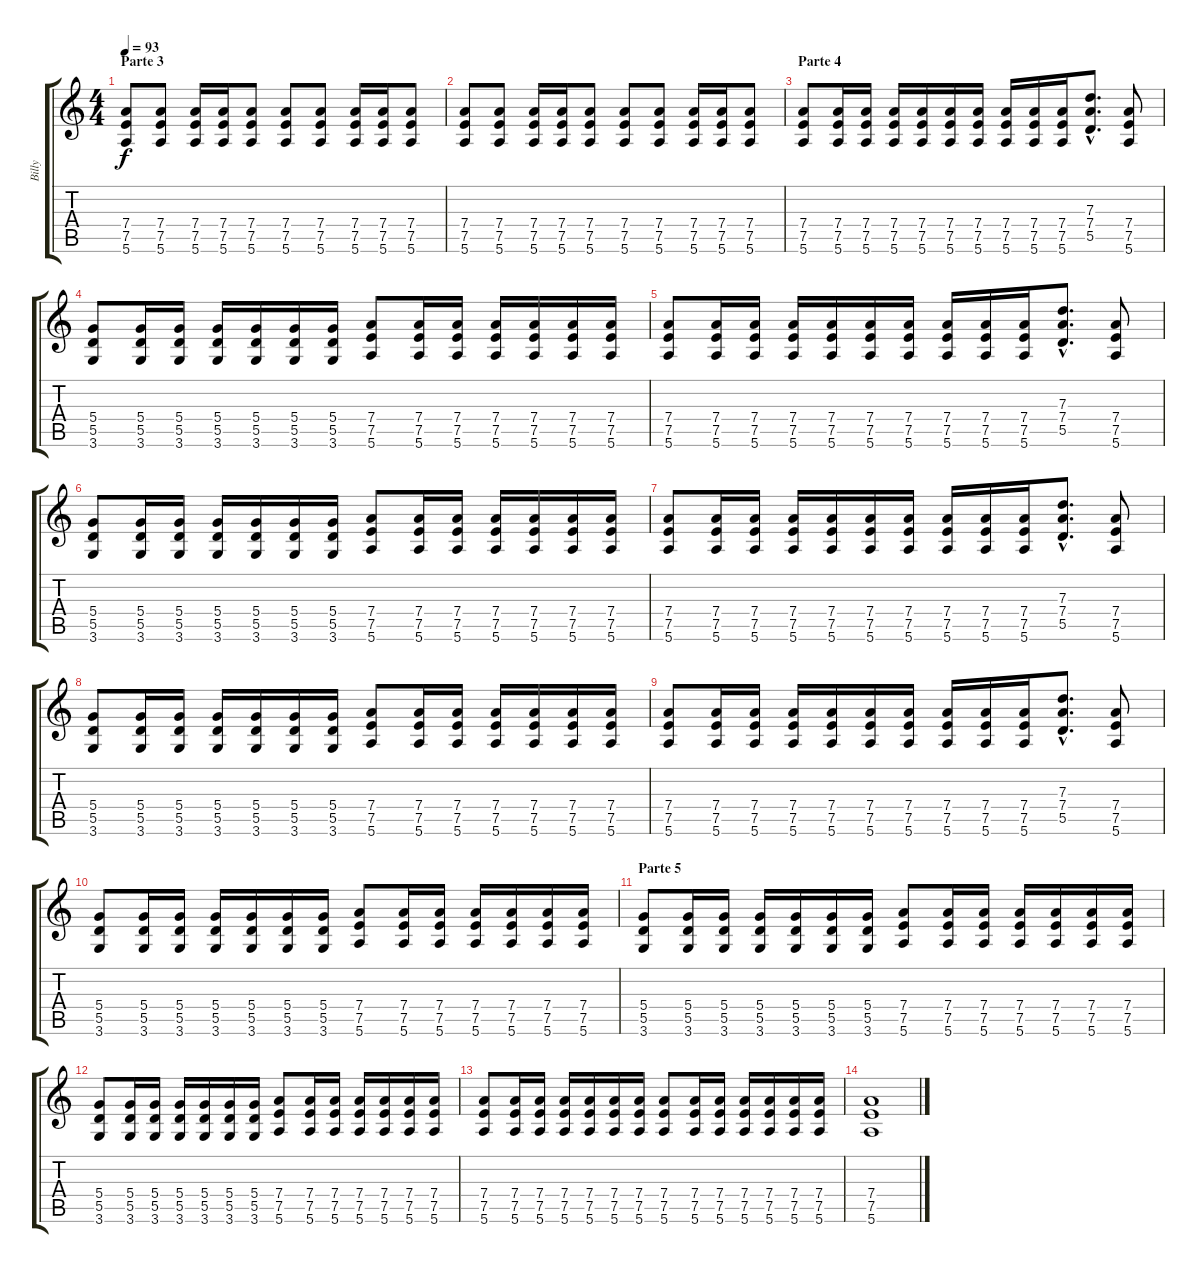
\track ("Billy" "Billy") {instrument distortionguitar}
\staff {score tabs}
\tuning (E4 B3 G3 D3 A2 E2) {hide}
\ts (4 4)
\section ("" "Parte 3")
\tempo 93
\clef g2
\ks c
(7.4 7.5 5.6).8{dy f} (7.4 7.5 5.6).8 (7.4 7.5 5.6).16 (7.4 7.5 5.6).16 (7.4 7.5 5.6).8 (7.4 7.5 5.6).8 (7.4 7.5 5.6).8 (7.4 7.5 5.6).16 (7.4 7.5 5.6).16 (7.4 7.5 5.6).8 |
(7.4 7.5 5.6).8 (7.4 7.5 5.6).8 (7.4 7.5 5.6).16 (7.4 7.5 5.6).16 (7.4 7.5 5.6).8 (7.4 7.5 5.6).8 (7.4 7.5 5.6).8 (7.4 7.5 5.6).16 (7.4 7.5 5.6).16 (7.4 7.5 5.6).8 |
\section ("" "Parte 4")
(7.4 7.5 5.6).8 (7.4 7.5 5.6).16 (7.4 7.5 5.6).16 (7.4 7.5 5.6).16 (7.4 7.5 5.6).16 (7.4 7.5 5.6).16 (7.4 7.5 5.6).16 (7.4 7.5 5.6).16 (7.4 7.5 5.6).16 (7.4 7.5 5.6).16 (7.3{hac} 7.4{hac} 5.5{hac}).8{d} (7.4 7.5 5.6).8 |
(5.4 5.5 3.6).8 (5.4 5.5 3.6).16 (5.4 5.5 3.6).16 (5.4 5.5 3.6).16 (5.4 5.5 3.6).16 (5.4 5.5 3.6).16 (5.4 5.5 3.6).16 (7.4 7.5 5.6).8 (7.4 7.5 5.6).16 (7.4 7.5 5.6).16 (7.4 7.5 5.6).16 (7.4 7.5 5.6).16 (7.4 7.5 5.6).16 (7.4 7.5 5.6).16 |
(7.4 7.5 5.6).8 (7.4 7.5 5.6).16 (7.4 7.5 5.6).16 (7.4 7.5 5.6).16 (7.4 7.5 5.6).16 (7.4 7.5 5.6).16 (7.4 7.5 5.6).16 (7.4 7.5 5.6).16 (7.4 7.5 5.6).16 (7.4 7.5 5.6).16 (7.3{hac} 7.4{hac} 5.5{hac}).8{d} (7.4 7.5 5.6).8 |
(5.4 5.5 3.6).8 (5.4 5.5 3.6).16 (5.4 5.5 3.6).16 (5.4 5.5 3.6).16 (5.4 5.5 3.6).16 (5.4 5.5 3.6).16 (5.4 5.5 3.6).16 (7.4 7.5 5.6).8 (7.4 7.5 5.6).16 (7.4 7.5 5.6).16 (7.4 7.5 5.6).16 (7.4 7.5 5.6).16 (7.4 7.5 5.6).16 (7.4 7.5 5.6).16 |
(7.4 7.5 5.6).8 (7.4 7.5 5.6).16 (7.4 7.5 5.6).16 (7.4 7.5 5.6).16 (7.4 7.5 5.6).16 (7.4 7.5 5.6).16 (7.4 7.5 5.6).16 (7.4 7.5 5.6).16 (7.4 7.5 5.6).16 (7.4 7.5 5.6).16 (7.3{hac} 7.4{hac} 5.5{hac}).8{d} (7.4 7.5 5.6).8 |
(5.4 5.5 3.6).8 (5.4 5.5 3.6).16 (5.4 5.5 3.6).16 (5.4 5.5 3.6).16 (5.4 5.5 3.6).16 (5.4 5.5 3.6).16 (5.4 5.5 3.6).16 (7.4 7.5 5.6).8 (7.4 7.5 5.6).16 (7.4 7.5 5.6).16 (7.4 7.5 5.6).16 (7.4 7.5 5.6).16 (7.4 7.5 5.6).16 (7.4 7.5 5.6).16 |
(7.4 7.5 5.6).8 (7.4 7.5 5.6).16 (7.4 7.5 5.6).16 (7.4 7.5 5.6).16 (7.4 7.5 5.6).16 (7.4 7.5 5.6).16 (7.4 7.5 5.6).16 (7.4 7.5 5.6).16 (7.4 7.5 5.6).16 (7.4 7.5 5.6).16 (7.3{hac} 7.4{hac} 5.5{hac}).8{d} (7.4 7.5 5.6).8 |
(5.4 5.5 3.6).8 (5.4 5.5 3.6).16 (5.4 5.5 3.6).16 (5.4 5.5 3.6).16 (5.4 5.5 3.6).16 (5.4 5.5 3.6).16 (5.4 5.5 3.6).16 (7.4 7.5 5.6).8 (7.4 7.5 5.6).16 (7.4 7.5 5.6).16 (7.4 7.5 5.6).16 (7.4 7.5 5.6).16 (7.4 7.5 5.6).16 (7.4 7.5 5.6).16 |
\section ("" "Parte 5")
(5.4 5.5 3.6).8 (5.4 5.5 3.6).16 (5.4 5.5 3.6).16 (5.4 5.5 3.6).16 (5.4 5.5 3.6).16 (5.4 5.5 3.6).16 (5.4 5.5 3.6).16 (7.4 7.5 5.6).8 (7.4 7.5 5.6).16 (7.4 7.5 5.6).16 (7.4 7.5 5.6).16 (7.4 7.5 5.6).16 (7.4 7.5 5.6).16 (7.4 7.5 5.6).16 |
(5.4 5.5 3.6).8 (5.4 5.5 3.6).16 (5.4 5.5 3.6).16 (5.4 5.5 3.6).16 (5.4 5.5 3.6).16 (5.4 5.5 3.6).16 (5.4 5.5 3.6).16 (7.4 7.5 5.6).8 (7.4 7.5 5.6).16 (7.4 7.5 5.6).16 (7.4 7.5 5.6).16 (7.4 7.5 5.6).16 (7.4 7.5 5.6).16 (7.4 7.5 5.6).16 |
(7.4 7.5 5.6).8 (7.4 7.5 5.6).16 (7.4 7.5 5.6).16 (7.4 7.5 5.6).16 (7.4 7.5 5.6).16 (7.4 7.5 5.6).16 (7.4 7.5 5.6).16 (7.4 7.5 5.6).8 (7.4 7.5 5.6).16 (7.4 7.5 5.6).16 (7.4 7.5 5.6).16 (7.4 7.5 5.6).16 (7.4 7.5 5.6).16 (7.4 7.5 5.6).16 |
(7.4 7.5 5.6).1{volume 0}
